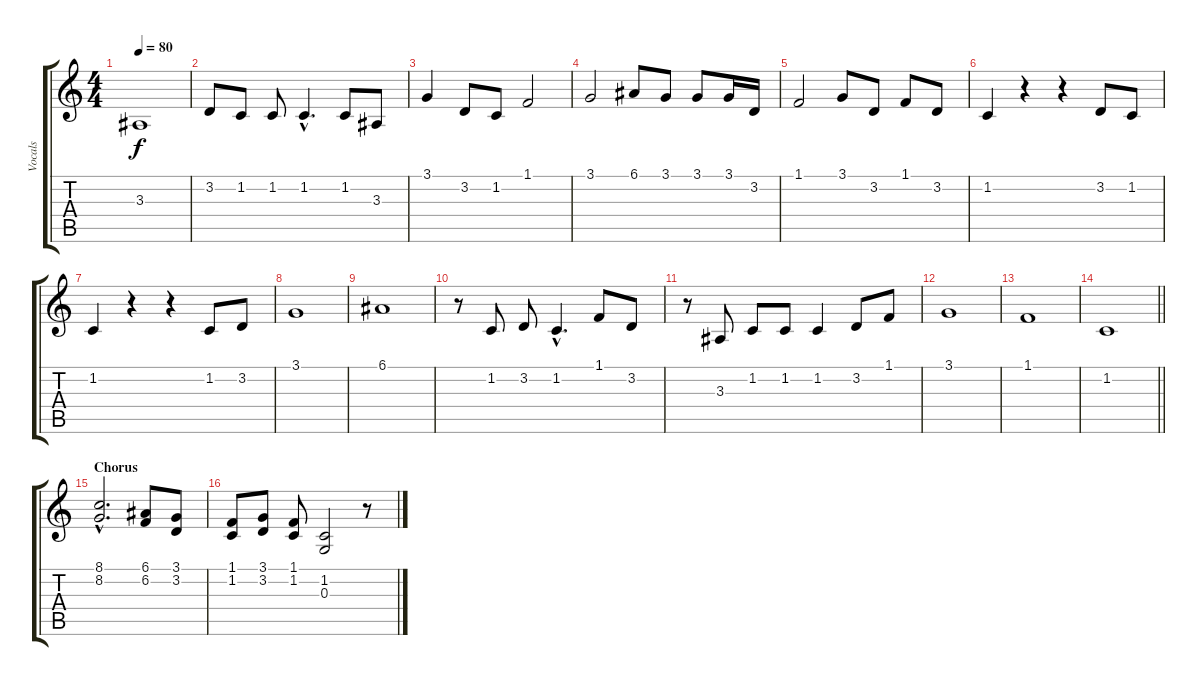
\track ("Vocals" "Vocals") {instrument lead6voice}
\staff {score tabs}
\tuning (E4 B3 G3 D3 A2 E2) {hide}
\ts (4 4)
\tempo 80
\clef g2
\ks c
3.3.1{dy f} |
3.2.8 1.2.8 1.2.8 1.2{hac}.4{d} 1.2.8 3.3.8 |
3.1.4 3.2.8 1.2.8 1.1.2 |
3.1.2 6.1.8 3.1.8 3.1.8 3.1.16 3.2.16 |
1.1.2 3.1.8 3.2.8 1.1.8 3.2.8 |
1.2.4 r.4 r.4 3.2.8 1.2.8 |
1.2.4 r.4 r.4 1.2.8 3.2.8 |
3.1.1 |
6.1.1 |
r.8 1.2.8 3.2.8 1.2{hac}.4{d} 1.1.8 3.2.8 |
r.8 3.3.8 1.2.8 1.2.8 1.2.4 3.2.8 1.1.8 |
3.1.1 |
1.1.1 |
\barLineRight lightlight
1.2.1 |
\section ("" "Chorus")
(8.1{hac} 8.2{hac}).2{d} (6.1 6.2).8 (3.1 3.2).8 |
(1.1 1.2).8 (3.1 3.2).8 (1.1 1.2).8 (1.2 0.3).2 r.8
